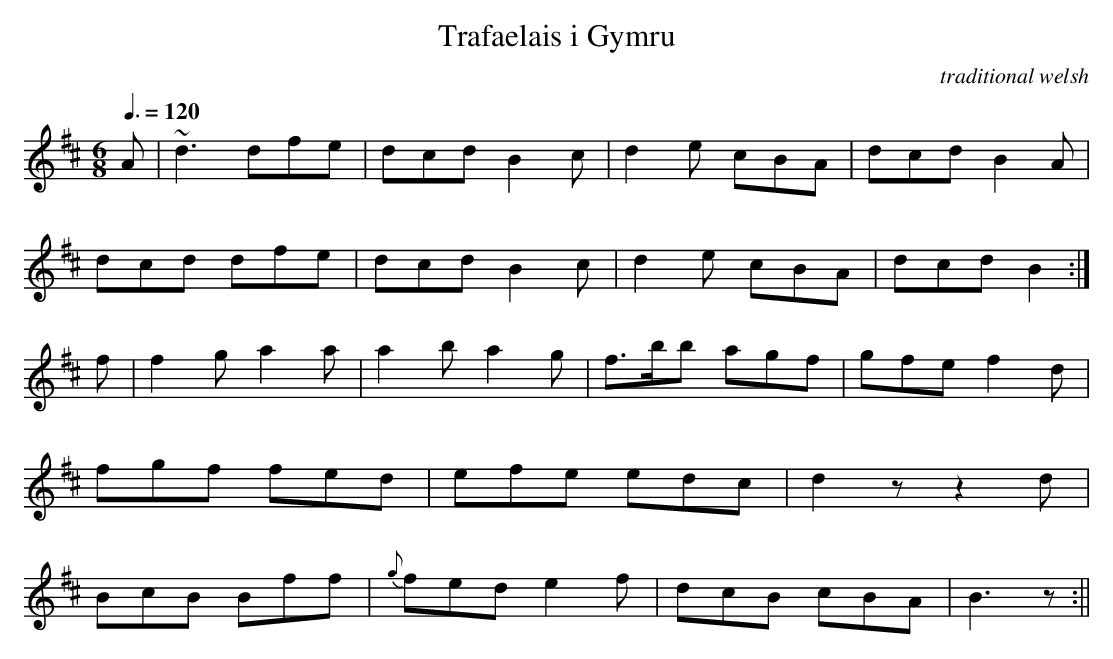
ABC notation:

X:1
T:Trafaelais i Gymru
O:traditional welsh
M:6/8
L:1/8
Q:3/8=120
K:Bm
A|~d3 dfe|dcd B2c|d2e cBA|dcd B2A|
dcd dfe|dcd B2c|d2e cBA|dcd B2:|
f|f2g a2a|a2b a2g|f>bb agf|gfe f2d|
fgf fed|efe edc|d2z z2d|
BcB Bff|{g}fed e2f|dcB cBA|B3z:||
